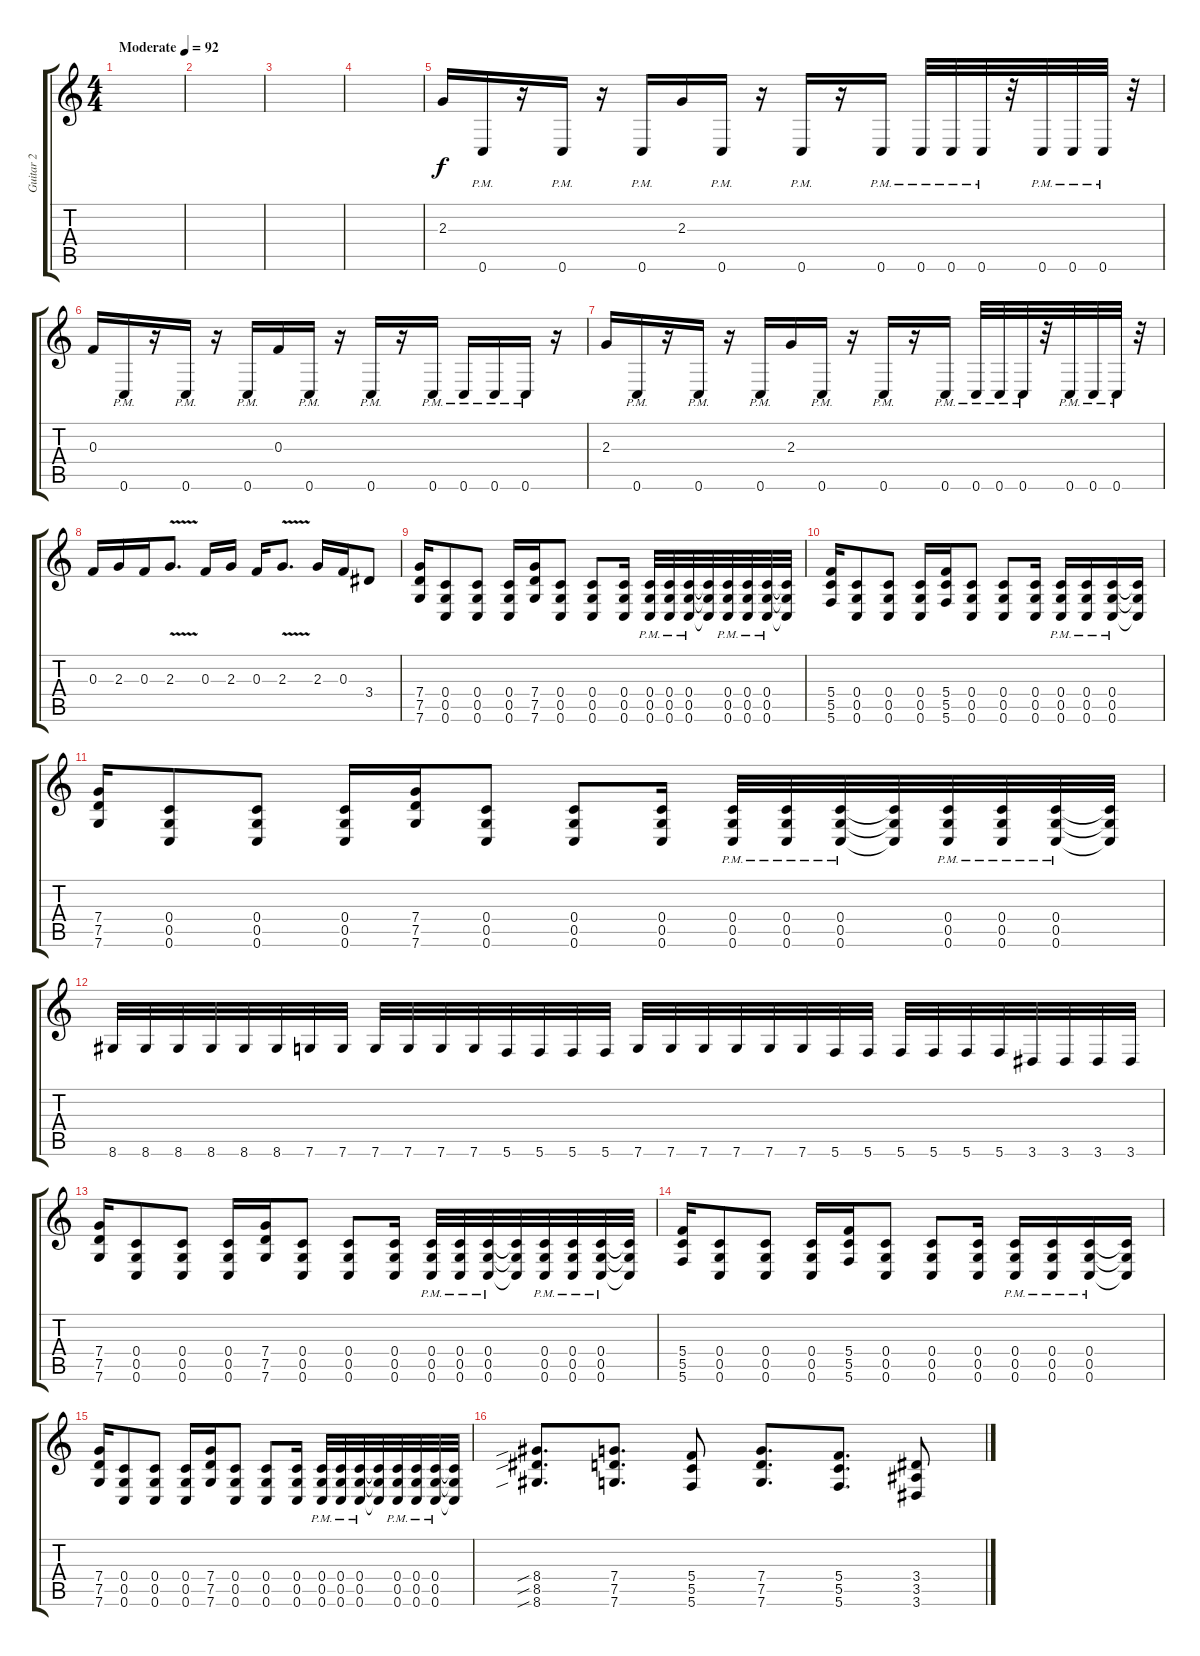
\track ("Guitar 2" "Guitar 2") {instrument distortionguitar}
\staff {score tabs}
\tuning (D4 A3 F3 C3 G2 C2) {hide}
\ts (4 4)
\tempo (92 "Moderate")
\clef g2
\ks c
|
|
|
|
2.3.16 0.6{pm}.16 r.16 0.6{pm}.16 r.16 0.6{pm}.16 2.3.16 0.6{pm}.16 r.16 0.6{pm}.16 r.16 0.6{pm}.16 0.6{pm}.32 0.6{pm}.32 0.6{pm}.32 r.32 0.6{pm}.32 0.6{pm}.32 0.6{pm}.32 r.32 |
0.3.16 0.6{pm}.16 r.16 0.6{pm}.16 r.16 0.6{pm}.16 0.3.16 0.6{pm}.16 r.16 0.6{pm}.16 r.16 0.6{pm}.16 0.6{pm}.16 0.6{pm}.16 0.6{pm}.16 r.16 |
2.3.16 0.6{pm}.16 r.16 0.6{pm}.16 r.16 0.6{pm}.16 2.3.16 0.6{pm}.16 r.16 0.6{pm}.16 r.16 0.6{pm}.16 0.6{pm}.32 0.6{pm}.32 0.6{pm}.32 r.32 0.6{pm}.32 0.6{pm}.32 0.6{pm}.32 r.32 |
0.3.16 2.3.16 0.3.16 2.3{v}.8{d} 0.3.16 2.3.16 0.3.16 2.3{v}.8{d} 2.3.16 0.3.16 3.4.8 |
(7.4 7.5 7.6).16 (0.4 0.5 0.6).8 (0.4 0.5 0.6).8 (0.4 0.5 0.6).16 (7.4 7.5 7.6).16 (0.4 0.5 0.6).8 (0.4 0.5 0.6).8 (0.4 0.5 0.6).16 (0.4{pm} 0.5{pm} 0.6{pm}).32 (0.4{pm} 0.5{pm} 0.6{pm}).32 (0.4{pm} 0.5{pm} 0.6{pm}).32 (0.4{t} 0.5{t} 0.6{t}).32 (0.4{pm} 0.5{pm} 0.6{pm}).32 (0.4{pm} 0.5{pm} 0.6{pm}).32 (0.4{pm} 0.5{pm} 0.6{pm}).32 (0.4{t} 0.5{t} 0.6{t}).32 |
(5.4 5.5 5.6).16 (0.4 0.5 0.6).8 (0.4 0.5 0.6).8 (0.4 0.5 0.6).16 (5.4 5.5 5.6).16 (0.4 0.5 0.6).8 (0.4 0.5 0.6).8 (0.4 0.5 0.6).16 (0.4{pm} 0.5{pm} 0.6{pm}).16 (0.4{pm} 0.5{pm} 0.6{pm}).16 (0.4{pm} 0.5{pm} 0.6{pm}).16 (0.4{t} 0.5{t} 0.6{t}).16 |
(7.4 7.5 7.6).16 (0.4 0.5 0.6).8 (0.4 0.5 0.6).8 (0.4 0.5 0.6).16 (7.4 7.5 7.6).16 (0.4 0.5 0.6).8 (0.4 0.5 0.6).8 (0.4 0.5 0.6).16 (0.4{pm} 0.5{pm} 0.6{pm}).32 (0.4{pm} 0.5{pm} 0.6{pm}).32 (0.4{pm} 0.5{pm} 0.6{pm}).32 (0.4{t} 0.5{t} 0.6{t}).32 (0.4{pm} 0.5{pm} 0.6{pm}).32 (0.4{pm} 0.5{pm} 0.6{pm}).32 (0.4{pm} 0.5{pm} 0.6{pm}).32 (0.4{t} 0.5{t} 0.6{t}).32 |
8.6.32 8.6.32 8.6.32 8.6.32 8.6.32 8.6.32 7.6.32 7.6.32 7.6.32 7.6.32 7.6.32 7.6.32 5.6.32 5.6.32 5.6.32 5.6.32 7.6.32 7.6.32 7.6.32 7.6.32 7.6.32 7.6.32 5.6.32 5.6.32 5.6.32 5.6.32 5.6.32 5.6.32 3.6.32 3.6.32 3.6.32 3.6.32 |
(7.4 7.5 7.6).16 (0.4 0.5 0.6).8 (0.4 0.5 0.6).8 (0.4 0.5 0.6).16 (7.4 7.5 7.6).16 (0.4 0.5 0.6).8 (0.4 0.5 0.6).8 (0.4 0.5 0.6).16 (0.4{pm} 0.5{pm} 0.6{pm}).32 (0.4{pm} 0.5{pm} 0.6{pm}).32 (0.4{pm} 0.5{pm} 0.6{pm}).32 (0.4{t} 0.5{t} 0.6{t}).32 (0.4{pm} 0.5{pm} 0.6{pm}).32 (0.4{pm} 0.5{pm} 0.6{pm}).32 (0.4{pm} 0.5{pm} 0.6{pm}).32 (0.4{t} 0.5{t} 0.6{t}).32 |
(5.4 5.5 5.6).16 (0.4 0.5 0.6).8 (0.4 0.5 0.6).8 (0.4 0.5 0.6).16 (5.4 5.5 5.6).16 (0.4 0.5 0.6).8 (0.4 0.5 0.6).8 (0.4 0.5 0.6).16 (0.4{pm} 0.5{pm} 0.6{pm}).16 (0.4{pm} 0.5{pm} 0.6{pm}).16 (0.4{pm} 0.5{pm} 0.6{pm}).16 (0.4{t} 0.5{t} 0.6{t}).16 |
(7.4 7.5 7.6).16 (0.4 0.5 0.6).8 (0.4 0.5 0.6).8 (0.4 0.5 0.6).16 (7.4 7.5 7.6).16 (0.4 0.5 0.6).8 (0.4 0.5 0.6).8 (0.4 0.5 0.6).16 (0.4{pm} 0.5{pm} 0.6{pm}).32 (0.4{pm} 0.5{pm} 0.6{pm}).32 (0.4{pm} 0.5{pm} 0.6{pm}).32 (0.4{t} 0.5{t} 0.6{t}).32 (0.4{pm} 0.5{pm} 0.6{pm}).32 (0.4{pm} 0.5{pm} 0.6{pm}).32 (0.4{pm} 0.5{pm} 0.6{pm}).32 (0.4{t} 0.5{t} 0.6{t}).32 |
(8.4{sib} 8.5{sib} 8.6{sib}).8{d} (7.4 7.5 7.6).8{d} (5.4 5.5 5.6).8 (7.4 7.5 7.6).8{d} (5.4 5.5 5.6).8{d} (3.4 3.5 3.6).8
